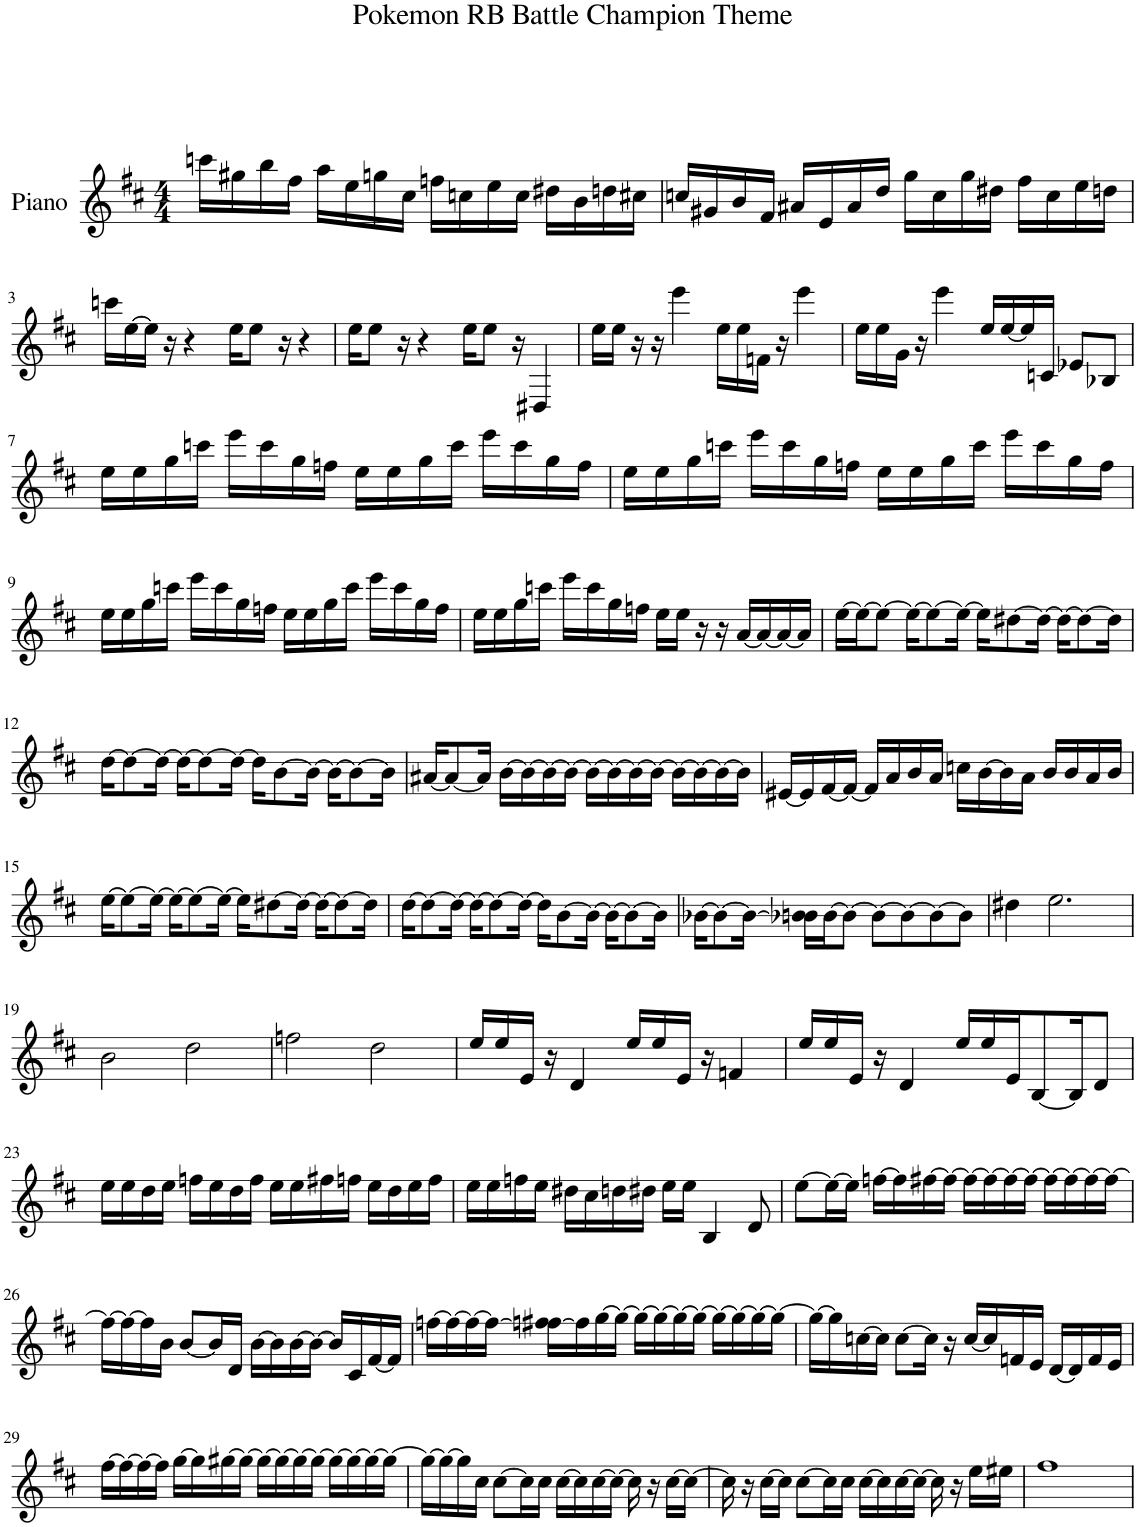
**kern
*part1
*staff1
*I"Piano
*I'Pno
*clefG2
*k[f#c#]
*M4/4
=1
16cccn\LL
16gg#X\
16bb\
16ff#\JJ
16aa\LL
16ee\
16ggn\
16cc#\JJ
16ffn\LL
16ccn\
16ee\
16cc\JJ
16dd#X\LL
16b\
16ddn\
16cc#X\JJ
=2
16ccn/LL
16g#X/
16b/
16f#/JJ
16a#X/LL
16e/
16a#/
16dd/JJ
16gg\LL
16cc\
16gg\
16dd#X\JJ
16ff#\LL
16cc\
16ee\
16ddn\JJ
!!LO:LB:g=z
=3
16cccn\LL
[16ee\
16ee\JJ]
16r
4r
16ee\KL
8ee\J
16r
4r
=4
16ee\KL
8ee\J
16r
4r
16ee\KL
8ee\J
16r
4D#X/
=5
16ee\LL
16ee\JJ
16r
16r
4eee\
16ee\LL
16ee\
16fn\JJ
16r
4eee\
=6
16ee\LL
16ee\
16g\JJ
16r
4eee\
16ee/LL
[16ee/
16ee/]
16cn/JJ
8e-X/L
8B-X/J
!!LO:LB:g=z
=7
16ee\LL
16ee\
16gg\
16cccn\JJ
16eee\LL
16ccc\
16gg\
16ffn\JJ
16ee\LL
16ee\
16gg\
16ccc\JJ
16eee\LL
16ccc\
16gg\
16ff\JJ
=8
16ee\LL
16ee\
16gg\
16cccn\JJ
16eee\LL
16ccc\
16gg\
16ffn\JJ
16ee\LL
16ee\
16gg\
16ccc\JJ
16eee\LL
16ccc\
16gg\
16ff\JJ
!!LO:LB:g=z
=9
16ee\LL
16ee\
16gg\
16cccn\JJ
16eee\LL
16ccc\
16gg\
16ffn\JJ
16ee\LL
16ee\
16gg\
16ccc\JJ
16eee\LL
16ccc\
16gg\
16ff\JJ
=10
16ee\LL
16ee\
16gg\
16cccn\JJ
16eee\LL
16ccc\
16gg\
16ffn\JJ
16ee\LL
16ee\JJ
16r
16r
[16a/LL
16a/_
16a/_
16a/JJ]
=11
[16ee\LL
16ee\J_
8ee\J_
16ee\KL_
8ee\_
16ee\Jk_
16ee\KL]
[8dd#X\
16dd#\Jk_
16dd#\KL_
8dd#\_
16dd#\Jk]
!!LO:LB:g=z
=12
[16dd\KL
8dd\_
16dd\Jk_
16dd\KL_
8dd\_
16dd\Jk_
16dd\KL]
[8b\
16b\Jk_
16b\KL_
8b\_
16b\Jk]
=13
[16a#X/KL
8a#/_
16a#/Jk]
[16b\LL
16b\_
16b\_
16b\JJ_
16b\LL_
16b\_
16b\_
16b\JJ_
16b\LL_
16b\_
16b\_
16b\JJ]
=14
[16e#X/LL
16e#/]
[16f#/
16f#/JJ_
16f#/LL]
16a/
16b/
16a/JJ
16ccn\LL
[16b\
16b\]
16a\JJ
16b/LL
16b/
16a/
16b/JJ
!!LO:LB:g=z
=15
[16ee\KL
8ee\_
16ee\Jk_
16ee\KL_
8ee\_
16ee\Jk_
16ee\KL]
[8dd#X\
16dd#\Jk_
16dd#\KL_
8dd#\_
16dd#\Jk]
=16
[16dd\KL
8dd\_
16dd\Jk_
16dd\KL_
8dd\_
16dd\Jk_
16dd\KL]
[8b\
16b\Jk_
16b\KL_
8b\_
16b\Jk]
=17
[16b-X\KL
8b-\_
16b-\Jk_
16b-X\] 16bn\LL
[16b\J
8b\J_
8b\L_
8b\_
8b\_
8b\J]
=18
4dd#X\
2.ee\
!!LO:LB:g=z
=19
2b\
2dd\
=20
2ffn\
2dd\
=21
16ee/LL
16ee/
16e/JJ
16r
4d/
16ee/LL
16ee/
16e/JJ
16r
4fn/
=22
16ee/LL
16ee/
16e/JJ
16r
4d/
16ee/LL
16ee/
16e/J
[8B/
16B/K]
8d/J
!!LO:LB:g=z
=23
16ee\LL
16ee\
16dd\
16ee\JJ
16ffn\LL
16ee\
16dd\
16ff\JJ
16ee\LL
16ee\
16ff#X\
16ffn\JJ
16ee\LL
16dd\
16ee\
16ff\JJ
=24
16ee\LL
16ee\
16ffn\
16ee\JJ
16dd#X\LL
16cc#\
16ddn\
16dd#X\JJ
16ee\LL
16ee\JJ
4B/
8d/
=25
[8ee\L
16ee\L_
16ee\JJ]
[16ffn\LL
16ff\]
[16ff#X\
16ff#\JJ_
16ff#\LL_
16ff#\_
16ff#\_
16ff#\JJ_
16ff#\LL_
16ff#\_
16ff#\_
16ff#\JJ_
!!LO:LB:g=z
=26
16ff#\LL_
16ff#\_
16ff#\]
16b\JJ
[8b/L
16b/L]
16d/JJ
[16b\LL
16b\]
[16b\
16b\JJ_
16b/LL]
16c#/
[16f#/
16f#/JJ]
=27
[16ffn\LL
16ff\_
16ff\_
16ff\JJ_
16ffn\] [16ff#X\LL
16ff#\]
[16gg\
16gg\JJ_
16gg\LL_
16gg\_
16gg\_
16gg\JJ_
16gg\LL_
16gg\_
16gg\_
16gg\JJ_
=28
16gg\LL_
16gg\]
[16ccn\
16cc\JJ]
[8cc\L
16cc\Jk]
16r
[16cc/LL
16cc/]
16fn/
16e/JJ
[16d/LL
16d/]
16f/
16e/JJ
!!LO:LB:g=z
=29
[16ff#\LL
16ff#\_
16ff#\_
16ff#\JJ]
[16gg\LL
16gg\]
[16gg#X\
16gg#\JJ_
16gg#\LL_
16gg#\_
16gg#\_
16gg#\JJ_
16gg#\LL_
16gg#\_
16gg#\_
16gg#\JJ_
=30
16gg#\LL_
16gg#\_
16gg#\]
16cc#\JJ
[8cc#\L
16cc#\L]
16cc#\JJ
[16cc#\LL
16cc#\]
[16cc#\
16cc#\JJ_
16cc#\]
16r
[16cc#\LL
16cc#\JJ_
=31
16cc#\]
16r
[16cc#\LL
16cc#\JJ]
[8cc#\L
16cc#\L]
16cc#\JJ
[16cc#\LL
16cc#\]
[16cc#\
16cc#\JJ_
16cc#\]
16r
16ee\LL
16ee#X\JJ
=32
1ff#
=
*-
